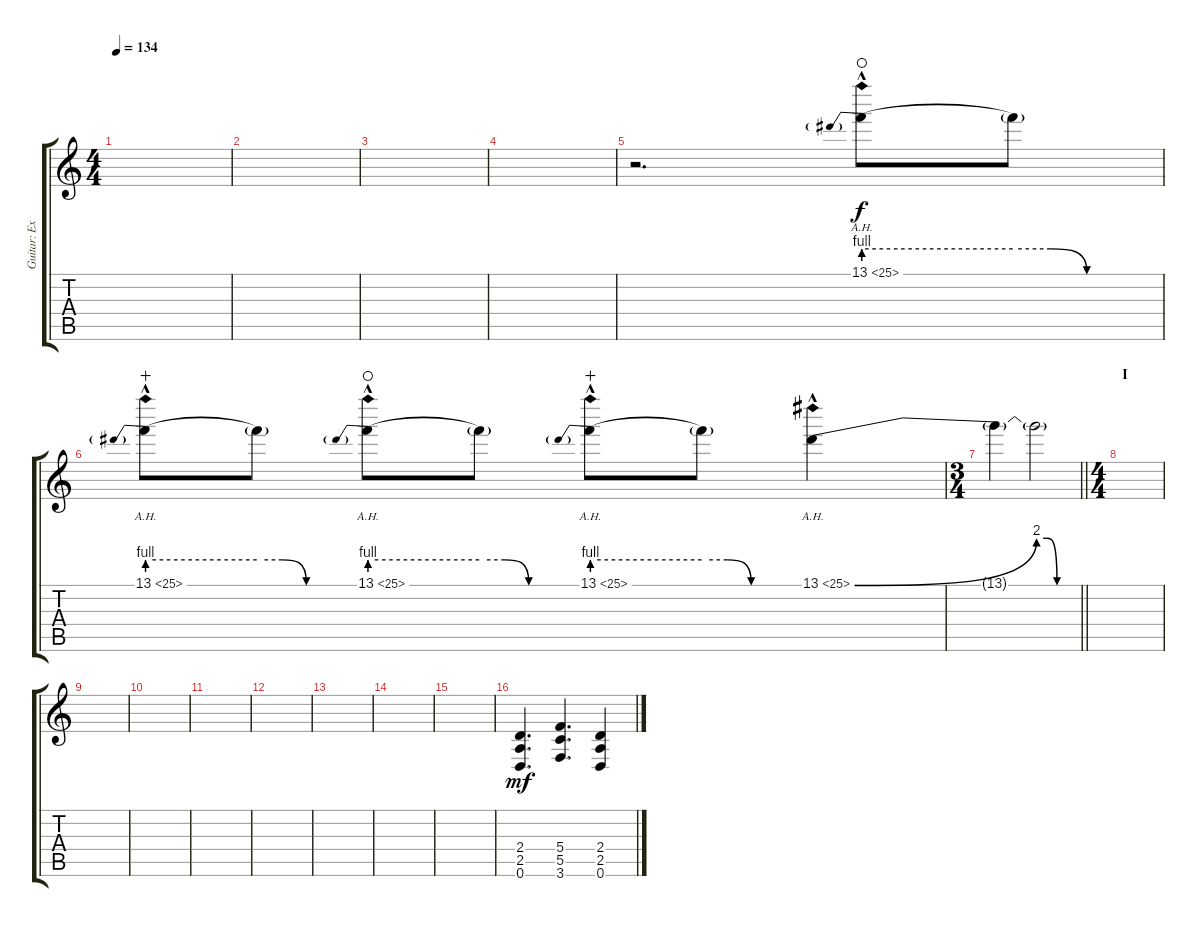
\track ("Guitar: Extra" "Guitar: Ex") {instrument overdrivenguitar}
\staff {score tabs}
\tuning (D4 A3 F3 C3 G2 D2) {hide}
\ts (4 4)
\tempo 134
\clef g2
\ks c
|
|
|
|
r.2{d} 13.1{be (prebend 0 4 60 4) ah 12 hac}.8{waho} 13.1{be (custom 0 4 15 4 30 0 60 0) t}.8 |
13.1{be (prebend 0 4 60 4) ah 12 hac}.8{wahc} 13.1{be (custom 0 4 15 4 30 0 60 0) t}.8 13.1{be (prebend 0 4 60 4) ah 12 hac}.8{waho} 13.1{be (custom 0 4 15 4 30 0 60 0) t}.8 13.1{be (prebend 0 4 60 4) ah 12 hac}.8{wahc} 13.1{be (custom 0 4 15 4 30 0 60 0) t}.8 13.1{be (bend 0 0 60 8) ah 12 hac}.4 |
\ts (3 4)
\barLineRight lightlight
13.1{t}.4 13.1{be (custom 0 8 15 8 30 0 60 0) t}.2 |
\ts (4 4)
\section ("" "I")
|
|
|
|
|
|
|
|
(2.4 2.5 0.6).4{d dy mf} (5.4 5.5 3.6).4{d} (2.4 2.5 0.6).4
